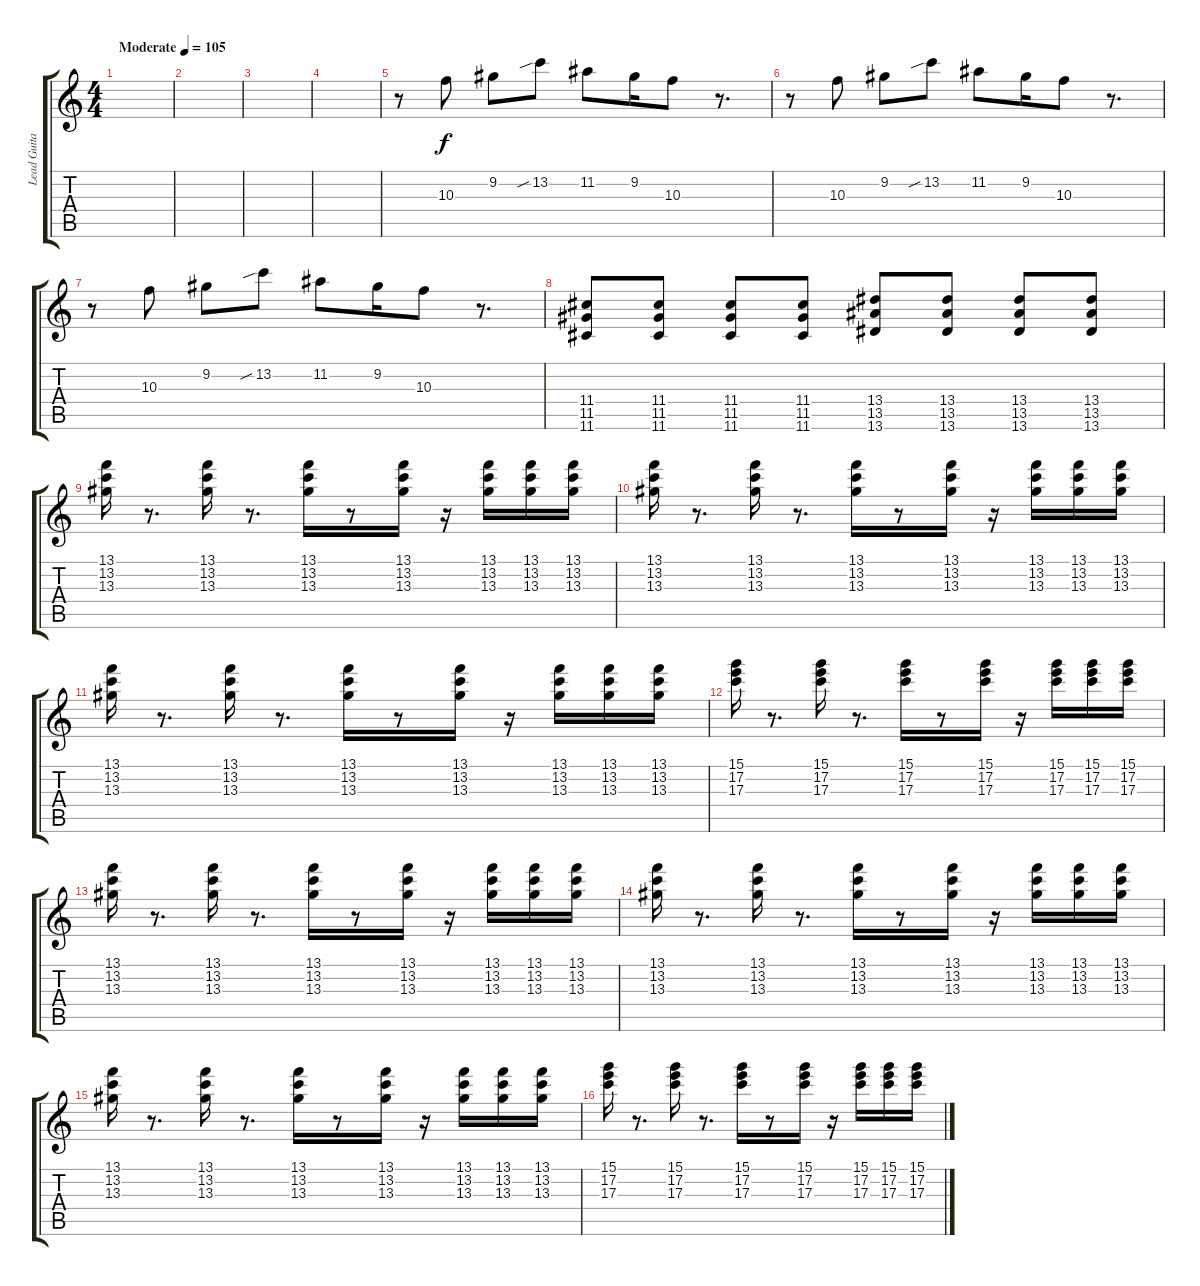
\track ("Lead Guitar" "Lead Guita") {instrument overdrivenguitar}
\staff {score tabs}
\tuning (E4 B3 G3 D3 A2 D2) {hide}
\ts (4 4)
\tempo (105 "Moderate")
\clef g2
\ks c
|
|
|
|
r.8 10.3.8 9.2.8 13.2{sib}.8 11.2.8 9.2.16 10.3.8 r.8{d} |
r.8 10.3.8 9.2.8 13.2{sib}.8 11.2.8 9.2.16 10.3.8 r.8{d} |
r.8 10.3.8 9.2.8 13.2{sib}.8 11.2.8 9.2.16 10.3.8 r.8{d} |
(11.4 11.5 11.6).8 (11.4 11.5 11.6).8 (11.4 11.5 11.6).8 (11.4 11.5 11.6).8 (13.4 13.5 13.6).8 (13.4 13.5 13.6).8 (13.4 13.5 13.6).8 (13.4 13.5 13.6).8 |
(13.1 13.2 13.3).16{instrument electricguitarclean} r.8{d} (13.1 13.2 13.3).16 r.8{d} (13.1 13.2 13.3).16 r.8 (13.1 13.2 13.3).16 r.16 (13.1 13.2 13.3).16 (13.1 13.2 13.3).16 (13.1 13.2 13.3).16 |
(13.1 13.2 13.3).16{instrument electricguitarclean} r.8{d} (13.1 13.2 13.3).16 r.8{d} (13.1 13.2 13.3).16 r.8 (13.1 13.2 13.3).16 r.16 (13.1 13.2 13.3).16 (13.1 13.2 13.3).16 (13.1 13.2 13.3).16 |
(13.1 13.2 13.3).16{instrument electricguitarclean} r.8{d} (13.1 13.2 13.3).16 r.8{d} (13.1 13.2 13.3).16 r.8 (13.1 13.2 13.3).16 r.16 (13.1 13.2 13.3).16 (13.1 13.2 13.3).16 (13.1 13.2 13.3).16 |
(15.1 17.2 17.3).16{instrument electricguitarclean} r.8{d} (15.1 17.2 17.3).16 r.8{d} (15.1 17.2 17.3).16 r.8 (15.1 17.2 17.3).16 r.16 (15.1 17.2 17.3).16 (15.1 17.2 17.3).16 (15.1 17.2 17.3).16 |
(13.1 13.2 13.3).16{instrument overdrivenguitar} r.8{d} (13.1 13.2 13.3).16 r.8{d} (13.1 13.2 13.3).16 r.8 (13.1 13.2 13.3).16 r.16 (13.1 13.2 13.3).16 (13.1 13.2 13.3).16 (13.1 13.2 13.3).16 |
(13.1 13.2 13.3).16 r.8{d} (13.1 13.2 13.3).16 r.8{d} (13.1 13.2 13.3).16 r.8 (13.1 13.2 13.3).16 r.16 (13.1 13.2 13.3).16 (13.1 13.2 13.3).16 (13.1 13.2 13.3).16 |
(13.1 13.2 13.3).16 r.8{d} (13.1 13.2 13.3).16 r.8{d} (13.1 13.2 13.3).16 r.8 (13.1 13.2 13.3).16 r.16 (13.1 13.2 13.3).16 (13.1 13.2 13.3).16 (13.1 13.2 13.3).16 |
(15.1 17.2 17.3).16 r.8{d} (15.1 17.2 17.3).16 r.8{d} (15.1 17.2 17.3).16 r.8 (15.1 17.2 17.3).16 r.16 (15.1 17.2 17.3).16 (15.1 17.2 17.3).16 (15.1 17.2 17.3).16
